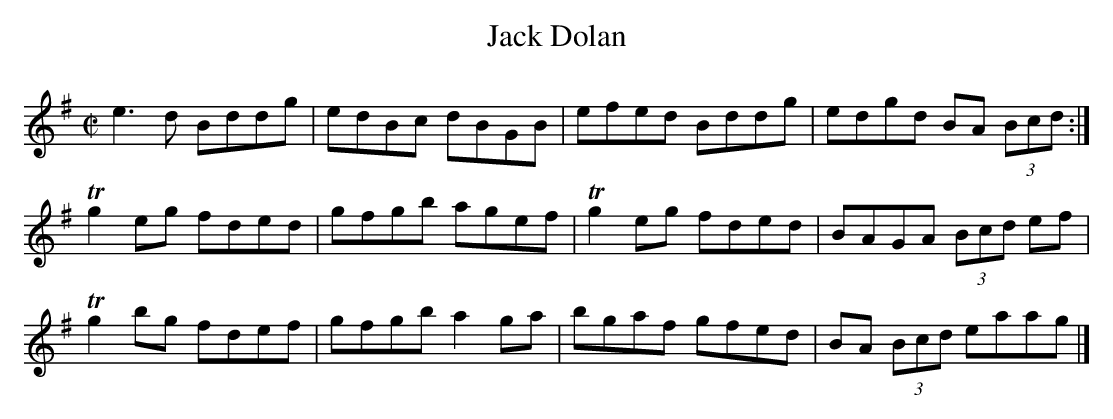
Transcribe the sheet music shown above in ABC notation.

X:1
T: Jack Dolan
M: C|
L: 1/8
K: G
e3d Bddg|edBc dBGB|efed Bddg|edgd BA (3Bcd:|
Tg2eg fded|gfgb agef|Tg2eg fded|BAGA (3Bcd ef|
Tg2bg fdef|gfgba2ga|bgaf gfed|BA (3Bcd eaag|]
